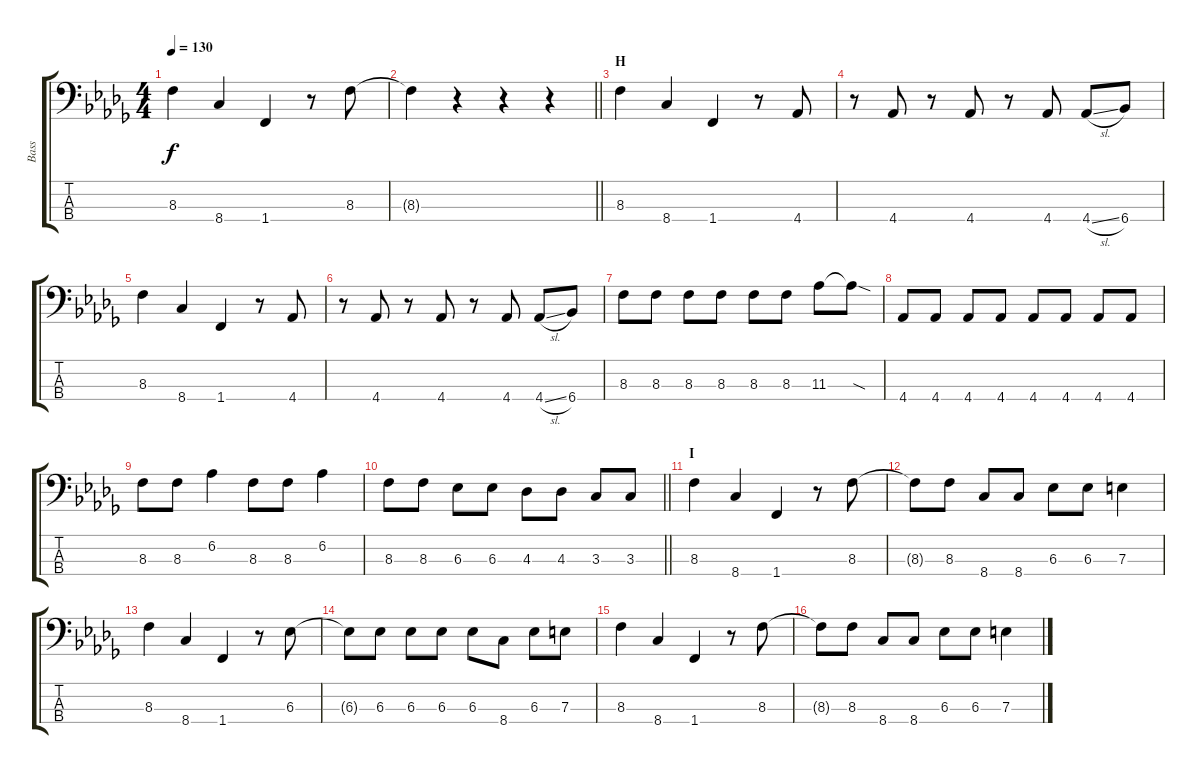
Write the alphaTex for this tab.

\track ("Bass" "Bass") {instrument electricbassfinger}
\staff {score tabs}
\tuning (G2 D2 A1 E1) {hide}
\ts (4 4)
\tempo 130
\clef f4
\ks db
8.3.4{dy f} 8.4.4 1.4.4 r.8 8.3.8 |
\barLineRight lightlight
8.3{t}.4 r.4 r.4 r.4 |
\section ("" "H")
8.3.4 8.4.4 1.4.4 r.8 4.4.8 |
r.8 4.4.8 r.8 4.4.8 r.8 4.4.8 4.4{sl}.8 6.4.8 |
8.3.4 8.4.4 1.4.4 r.8 4.4.8 |
r.8 4.4.8 r.8 4.4.8 r.8 4.4.8 4.4{sl}.8 6.4.8 |
8.3.8 8.3.8 8.3.8 8.3.8 8.3.8 8.3.8 11.3.8 11.3{sod t}.8 |
4.4.8 4.4.8 4.4.8 4.4.8 4.4.8 4.4.8 4.4.8 4.4.8 |
8.3.8 8.3.8 6.2.4 8.3.8 8.3.8 6.2.4 |
\barLineRight lightlight
8.3.8 8.3.8 6.3.8 6.3.8 4.3.8 4.3.8 3.3.8 3.3.8 |
\section ("" "I")
8.3.4 8.4.4 1.4.4 r.8 8.3.8 |
8.3{t}.8 8.3.8 8.4.8 8.4.8 6.3.8 6.3.8 7.3.4 |
8.3.4 8.4.4 1.4.4 r.8 6.3.8 |
6.3{t}.8 6.3.8 6.3.8 6.3.8 6.3.8 8.4.8 6.3.8 7.3.8 |
8.3.4 8.4.4 1.4.4 r.8 8.3.8 |
8.3{t}.8 8.3.8 8.4.8 8.4.8 6.3.8 6.3.8 7.3.4
